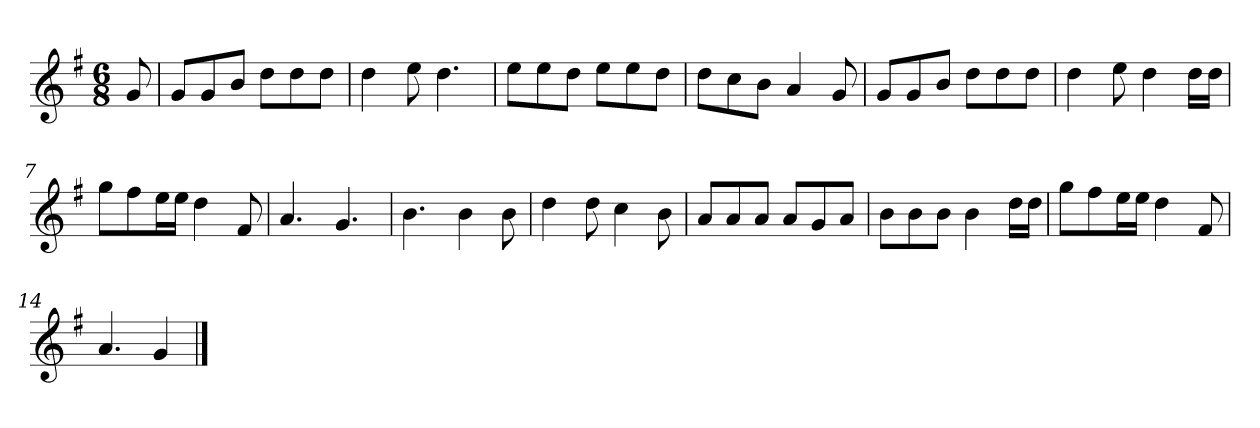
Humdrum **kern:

**kern
*part1
*staff1
*k[f#]
*M6/8
*MM120
=
8g
=1
8gL
8g
8bJ
8ddL
8dd
8ddJ
=2
4dd
8ee
4.dd
=3
8eeL
8ee
8ddJ
8eeL
8ee
8ddJ
=4
8ddL
8cc
8bJ
4a
8g
=5
8gL
8g
8bJ
8ddL
8dd
8ddJ
=6
4dd
8ee
4dd
16ddLL
16ddJJ
=7
8ggL
8ff#
16eeL
16eeJJ
4dd
8f#
=8
4.a
4.g
=9
4.b
4b
8b
=10
4dd
8dd
4cc
8b
=11
8aL
8a
8aJ
8aL
8g
8aJ
=12
8bL
8b
8bJ
4b
16ddLL
16ddJJ
=13
8ggL
8ff#
16eeL
16eeJJ
4dd
8f#
=14
4.a
4g
==
*-
